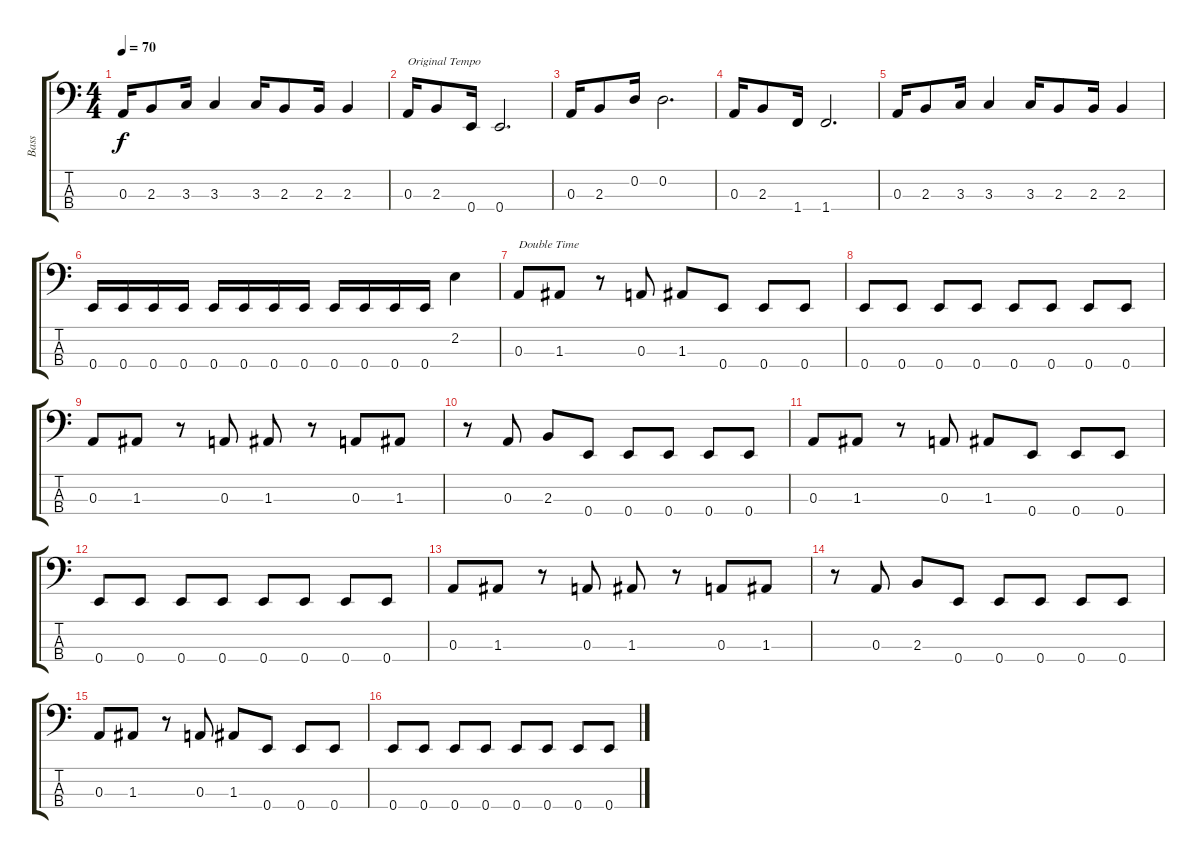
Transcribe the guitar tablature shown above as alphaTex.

\track ("Bass" "Bass") {instrument electricbassfinger}
\staff {score tabs}
\tuning (G2 D2 A1 E1) {hide}
\ts (4 4)
\tempo 70
\clef f4
\ks c
0.3.16{dy f} 2.3.8 3.3.16 3.3.4 3.3.16 2.3.8 2.3.16 2.3.4 |
0.3.16{txt "Original Tempo"} 2.3.8 0.4.16 0.4.2{d} |
0.3.16 2.3.8 0.2.16 0.2.2{d} |
0.3.16 2.3.8 1.4.16 1.4.2{d} |
0.3.16 2.3.8 3.3.16 3.3.4 3.3.16 2.3.8 2.3.16 2.3.4 |
0.4.16 0.4.16 0.4.16 0.4.16 0.4.16 0.4.16 0.4.16 0.4.16 0.4.16 0.4.16 0.4.16 0.4.16 2.2.4 |
0.3.8{txt "Double Time"} 1.3.8 r.8 0.3.8 1.3.8 0.4.8 0.4.8 0.4.8 |
0.4.8 0.4.8 0.4.8 0.4.8 0.4.8 0.4.8 0.4.8 0.4.8 |
0.3.8 1.3.8 r.8 0.3.8 1.3.8 r.8 0.3.8 1.3.8 |
r.8 0.3.8 2.3.8 0.4.8 0.4.8 0.4.8 0.4.8 0.4.8 |
0.3.8 1.3.8 r.8 0.3.8 1.3.8 0.4.8 0.4.8 0.4.8 |
0.4.8 0.4.8 0.4.8 0.4.8 0.4.8 0.4.8 0.4.8 0.4.8 |
0.3.8 1.3.8 r.8 0.3.8 1.3.8 r.8 0.3.8 1.3.8 |
r.8 0.3.8 2.3.8 0.4.8 0.4.8 0.4.8 0.4.8 0.4.8 |
0.3.8 1.3.8 r.8 0.3.8 1.3.8 0.4.8 0.4.8 0.4.8 |
0.4.8 0.4.8 0.4.8 0.4.8 0.4.8 0.4.8 0.4.8 0.4.8
